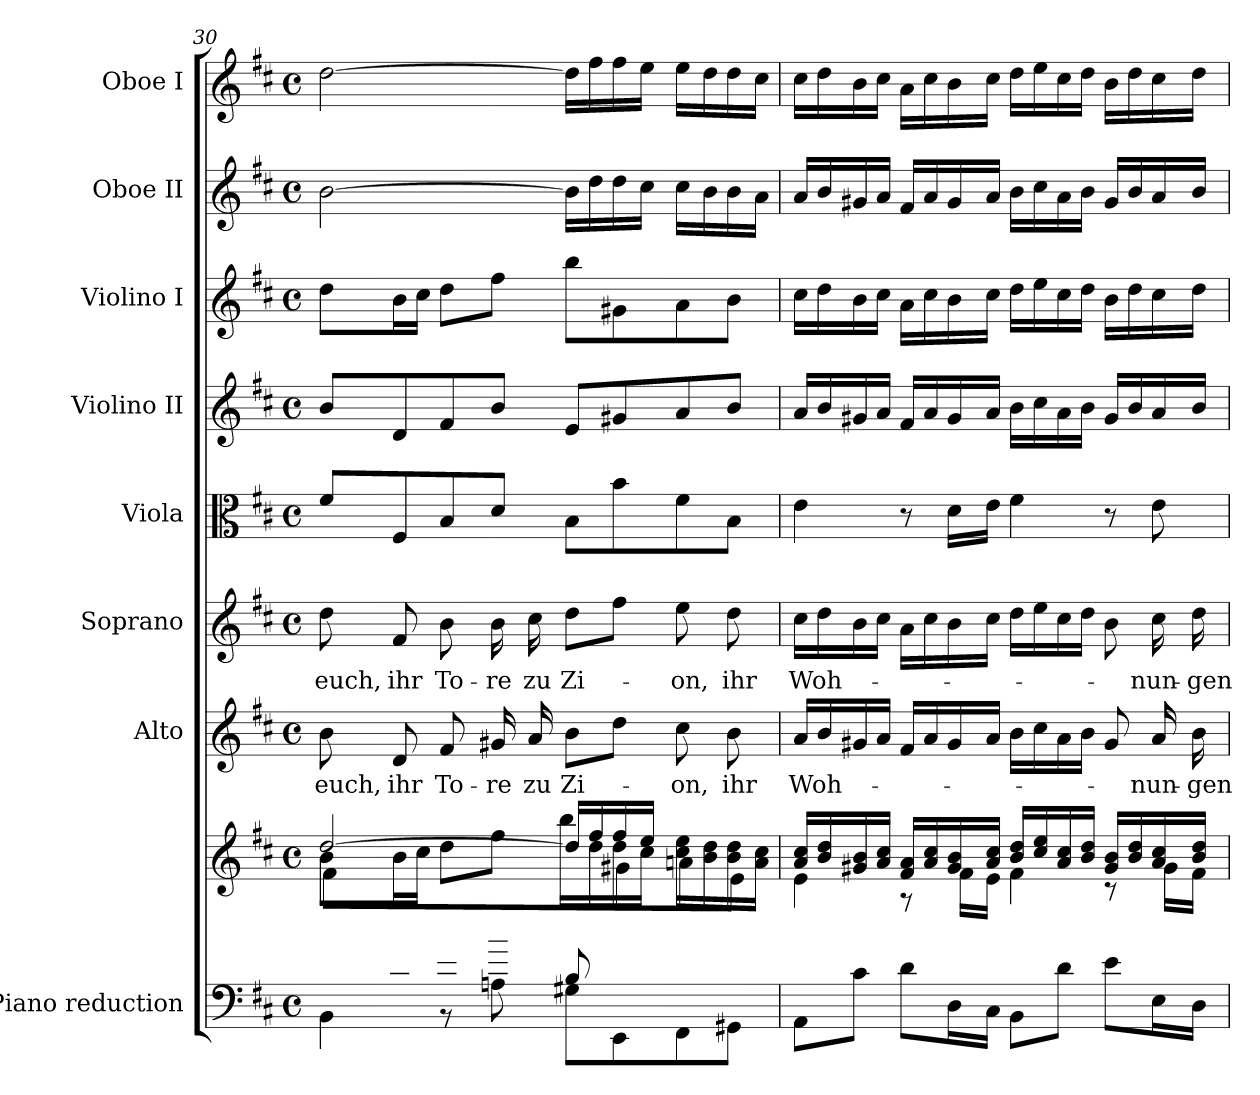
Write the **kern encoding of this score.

**kern	**kern	**kern	**text	**kern	**text	**kern	**kern	**kern	**kern	**kern
*part8	*part8	*part7	*part7	*part6	*part6	*part5	*part4	*part3	*part2	*part1
*staff9	*staff8	*staff7	*staff7	*staff6	*staff6	*staff5	*staff4	*staff3	*staff2	*staff1
*I"Piano reduction	*	*I"Alto	*	*I"Soprano	*	*I"Viola	*I"Violino II	*I"Violino I	*I"Oboe II	*I"Oboe I
*I'Pno	*	*	*	*	*	*I'Vla	*I'Vln	*I'Vln	*I'Ob	*I'Ob
*clefF4	*clefG2	*clefG2	*	*clefG2	*	*clefC3	*clefG2	*clefG2	*clefG2	*clefG2
*k[f#c#]	*k[f#c#]	*k[f#c#]	*	*k[f#c#]	*	*k[f#c#]	*k[f#c#]	*k[f#c#]	*k[f#c#]	*k[f#c#]
*M4/4	*M4/4	*M4/4	*	*M4/4	*	*M4/4	*M4/4	*M4/4	*M4/4	*M4/4
*met(c)	*met(c)	*met(c)	*	*met(c)	*	*met(c)	*met(c)	*met(c)	*met(c)	*met(c)
=30	=30	=30	=30	=30	=30	=30	=30	=30	=30	=30
*^	*^	*	*	*	*	*	*	*	*	*
*	*	*	*^	*	*	*	*	*	*	*	*	*
!	!	!	!	!	!	!LO:LY:b	!	!LO:LY:b	!	!	!	!	!
8ryy	4BB\	[2dd/	8b\L	8f#\L	8b\	euch,	8dd\	euch,	8f#/L	8b/L	8dd\L	[2b\	[2dd\
!	!	!	!	!	!	!LO:LY:b	!	!LO:LY:b	!	!	!	!	!
8F#/ 8d/	.	.	16b\L	2ryy	8d/	ihr	8f#/	ihr	8F#/	8d/	16b\L	.	.
.	.	.	16cc#\JJ	.	.	.	.	.	.	.	16cc#\JJ	.	.
!	!	!	!	!	!	!LO:LY:b	!	!LO:LY:b	!	!	!	!	!
8B/ 8f#/	8r	.	8dd\L	.	8f#/	To-	8b\	To-	8B/	8f#/	8dd\L	.	.
!	!	!	!	!	!	!LO:LY:b	!	!LO:LY:b	!	!	!	!	!
8d/ 8b/J	8An\	.	8ff#\J	.	16g#X/	-re	16b\	-re	8d/J	8b/J	8ff#\J	.	.
!	!	!	!	!	!	!LO:LY:b	!	!LO:LY:b	!	!	!	!	!
.	.	.	.	.	16a/	zu	16cc#\	zu	.	.	.	.	.
!	!	!	!	!	!	!LO:LY:b	!	!LO:LY:b	!	!	!	!	!
8B/L	8G#X\L	16dd/LL]	16bb\LL	.	8b\L	Zi-	8dd\L	Zi-	8B\L	8e/L	8bb\L	16b\LL]	16dd\LL]
.	.	16ff#/	16dd\	.	.	.	.	.	.	.	.	16dd\	16ff#\
4.ryy	8EE\	16ff#/	16dd\	8g#X\	8dd\J	.	8ff#\J	.	8b\	8g#X/	8g#X\	16dd\	16ff#\
.	.	16ee/JJ	16cc#\JJ	.	.	.	.	.	.	.	.	16cc#\JJ	16ee\JJ
!	!	!	!	!	!	!LO:LY:b	!	!LO:LY:b	!	!	!	!	!
.	8FF#\	16cc#\ 16ee\LL	4ryy	8an\	8cc#\	-on,	8ee\	-on,	8f#\	8a/	8a\	16cc#\LL	16ee\LL
.	.	16b\ 16dd\	.	.	.	.	.	.	.	.	.	16b\	16dd\
!	!	!	!	!	!	!LO:LY:b	!	!LO:LY:b	!	!	!	!	!
.	8GG#X\J	16b\ 16dd\	.	8e\J	8b\	ihr	8dd\	ihr	8B\J	8b/J	8b\J	16b\	16dd\
.	.	16a\ 16cc#\JJ	.	.	.	.	.	.	.	.	.	16a\JJ	16cc#\JJ
*v	*v	*	*	*	*	*	*	*	*	*	*	*	*
*	*	*v	*v	*	*	*	*	*	*	*	*	*
!!LO:PB:g=z
=31	=31	=31	=31	=31	=31	=31	=31	=31	=31	=31	=31
!	!	!	!	!LO:LY:b	!	!LO:LY:b	!	!	!	!	!
8AA\L	16a/ 16cc#/LL	4e\	16a/LL	Woh-	16cc#\LL	Woh-	4e\	16a/LL	16cc#\LL	16a/LL	16cc#\LL
.	16b/ 16dd/	.	16b/	.	16dd\	.	.	16b/	16dd\	16b/	16dd\
8c#\J	16g#X/ 16b/	.	16g#X/	.	16b\	.	.	16g#X/	16b\	16g#X/	16b\
.	16a/ 16cc#/JJ	.	16a/JJ	.	16cc#\JJ	.	.	16a/JJ	16cc#\JJ	16a/JJ	16cc#\JJ
8d\L	16f#/ 16a/LL	8r	16f#/LL	.	16a\LL	.	8r	16f#/LL	16a\LL	16f#/LL	16a\LL
.	16a/ 16cc#/	.	16a/	.	16cc#\	.	.	16a/	16cc#\	16a/	16cc#\
16D\L	16g#/ 16b/	16f#\LL	16g#/	.	16b\	.	16d\LL	16g#/	16b\	16g#/	16b\
16C#\JJ	16a/ 16cc#/JJ	16e\JJ	16a/JJ	.	16cc#\JJ	.	16e\JJ	16a/JJ	16cc#\JJ	16a/JJ	16cc#\JJ
8BB\L	16b/ 16dd/LL	4f#\	16b\LL	.	16dd\LL	.	4f#\	16b\LL	16dd\LL	16b\LL	16dd\LL
.	16cc#/ 16ee/	.	16cc#\	.	16ee\	.	.	16cc#\	16ee\	16cc#\	16ee\
8d\J	16a/ 16cc#/	.	16a\	.	16cc#\	.	.	16a\	16cc#\	16a\	16cc#\
.	16b/ 16dd/JJ	.	16b\JJ	.	16dd\JJ	.	.	16b\JJ	16dd\JJ	16b\JJ	16dd\JJ
8e\L	16g#/ 16b/LL	8r	8g#/	.	8b\	.	8r	16g#/LL	16b\LL	16g#/LL	16b\LL
.	16b/ 16dd/	.	.	.	.	.	.	16b/	16dd\	16b/	16dd\
!	!	!	!	!LO:LY:b	!	!LO:LY:b	!	!	!	!	!
16E\L	16a/ 16cc#/	16g#\LL	16a/	-nun-	16cc#\	-nun-	8e\	16a/	16cc#\	16a/	16cc#\
!	!	!	!	!LO:LY:b	!	!LO:LY:b	!	!	!	!	!
16D\JJ	16b/ 16dd/JJ	16f#\JJ	16b\	-gen	16dd\	-gen	.	16b/JJ	16dd\JJ	16b/JJ	16dd\JJ
*	*v	*v	*	*	*	*	*	*	*	*	*
=	=	=	=	=	=	=	=	=	=	=
*-	*-	*-	*-	*-	*-	*-	*-	*-	*-	*-
